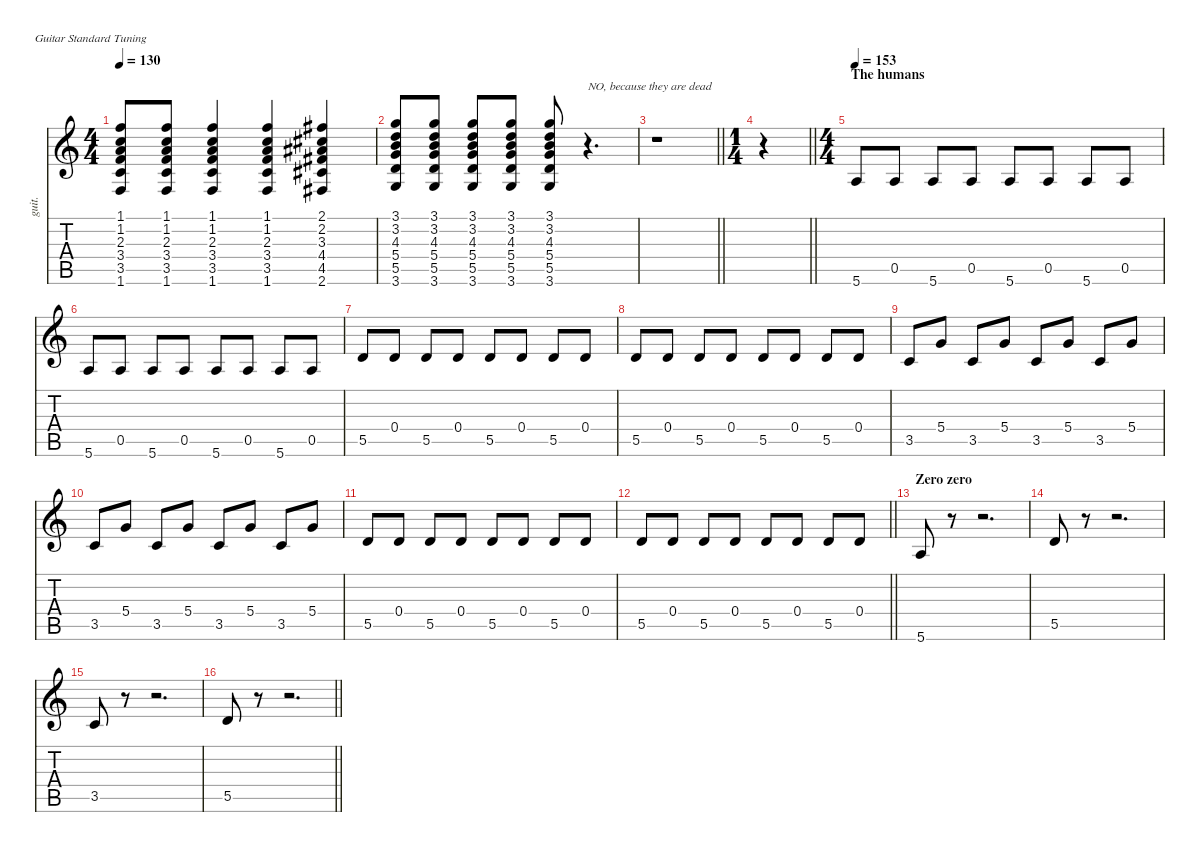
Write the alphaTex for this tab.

\defaultSystemsLayout 4
\hideDynamics
\bracketExtendMode nobrackets
\otherSystemsTrackNameOrientation horizontal
\track ("Guitar2" "guit.") {instrument acousticguitarnylon}
\staff {score tabs}
\tuning (E4 B3 G3 D3 A2 E2)
\ts (4 4)
\tempo 130
\clef g2
\ks c
(1.1{t} 1.2{t} 2.3{t} 3.4{t} 3.5{t} 1.6{t}).8{dy f beam Up} (1.1 1.2 2.3 3.4 3.5 1.6).8{beam Up} (1.1 1.2 2.3 3.4 3.5 1.6).4{beam Up} (1.1 1.2 2.3 3.4 3.5 1.6).4{beam Up} (2.1{acc #} 2.2{acc #} 3.3{acc #} 4.4{acc #} 4.5{acc #} 2.6{acc #}).4{beam Up} |
(3.1 3.2 4.3 5.4 5.5 3.6).8{dy mf beam Up} (3.1 3.2 4.3 5.4 5.5 3.6).8{beam Up} (3.1 3.2 4.3 5.4 5.5 3.6).8{beam Up} (3.1 3.2 4.3 5.4 5.5 3.6).8{beam Up} (3.1 3.2 4.3 5.4 5.5 3.6).8{beam Up} r.4{d txt "NO, because they are dead" beam Up} |
\barLineRight lightlight
r.1{beam Down} |
\ts (1 4)
\beaming (8 2)
\barLineRight lightlight
r.4{beam Down} |
\ts (4 4)
\beaming (8 2 2 2 2)
\section ("" "The humans")
\tempo 153
5.6.8{dy f beam Up} 0.5.8{beam Up} 5.6.8{beam Up} 0.5.8{beam Up} 5.6.8{beam Up} 0.5.8{beam Up} 5.6.8{beam Up} 0.5.8{beam Up} |
5.6.8{beam Up} 0.5.8{beam Up} 5.6.8{beam Up} 0.5.8{beam Up} 5.6.8{beam Up} 0.5.8{beam Up} 5.6.8{beam Up} 0.5.8{beam Up} |
5.5.8{beam Up} 0.4.8{beam Up} 5.5.8{beam Up} 0.4.8{beam Up} 5.5.8{beam Up} 0.4.8{beam Up} 5.5.8{beam Up} 0.4.8{beam Up} |
5.5.8{beam Up} 0.4.8{beam Up} 5.5.8{beam Up} 0.4.8{beam Up} 5.5.8{beam Up} 0.4.8{beam Up} 5.5.8{beam Up} 0.4.8{beam Up} |
3.5.8{beam Up} 5.4.8{beam Up} 3.5.8{beam Up} 5.4.8{beam Up} 3.5.8{beam Up} 5.4.8{beam Up} 3.5.8{beam Up} 5.4.8{beam Up} |
3.5.8{beam Up} 5.4.8{beam Up} 3.5.8{beam Up} 5.4.8{beam Up} 3.5.8{beam Up} 5.4.8{beam Up} 3.5.8{beam Up} 5.4.8{beam Up} |
5.5.8{beam Up} 0.4.8{beam Up} 5.5.8{beam Up} 0.4.8{beam Up} 5.5.8{beam Up} 0.4.8{beam Up} 5.5.8{beam Up} 0.4.8{beam Up} |
\barLineRight lightlight
5.5.8{beam Up} 0.4.8{beam Up} 5.5.8{beam Up} 0.4.8{beam Up} 5.5.8{beam Up} 0.4.8{beam Up} 5.5.8{beam Up} 0.4.8{beam Up} |
\section ("" "Zero zero")
5.6.8{beam Up} r.8{beam Up} r.2{d beam Up} |
5.5.8{beam Up} r.8{beam Up} r.2{d beam Up} |
3.5.8{beam Up} r.8{beam Up} r.2{d beam Up} |
\barLineRight lightlight
5.5.8{beam Up} r.8{beam Up} r.2{d beam Up}
